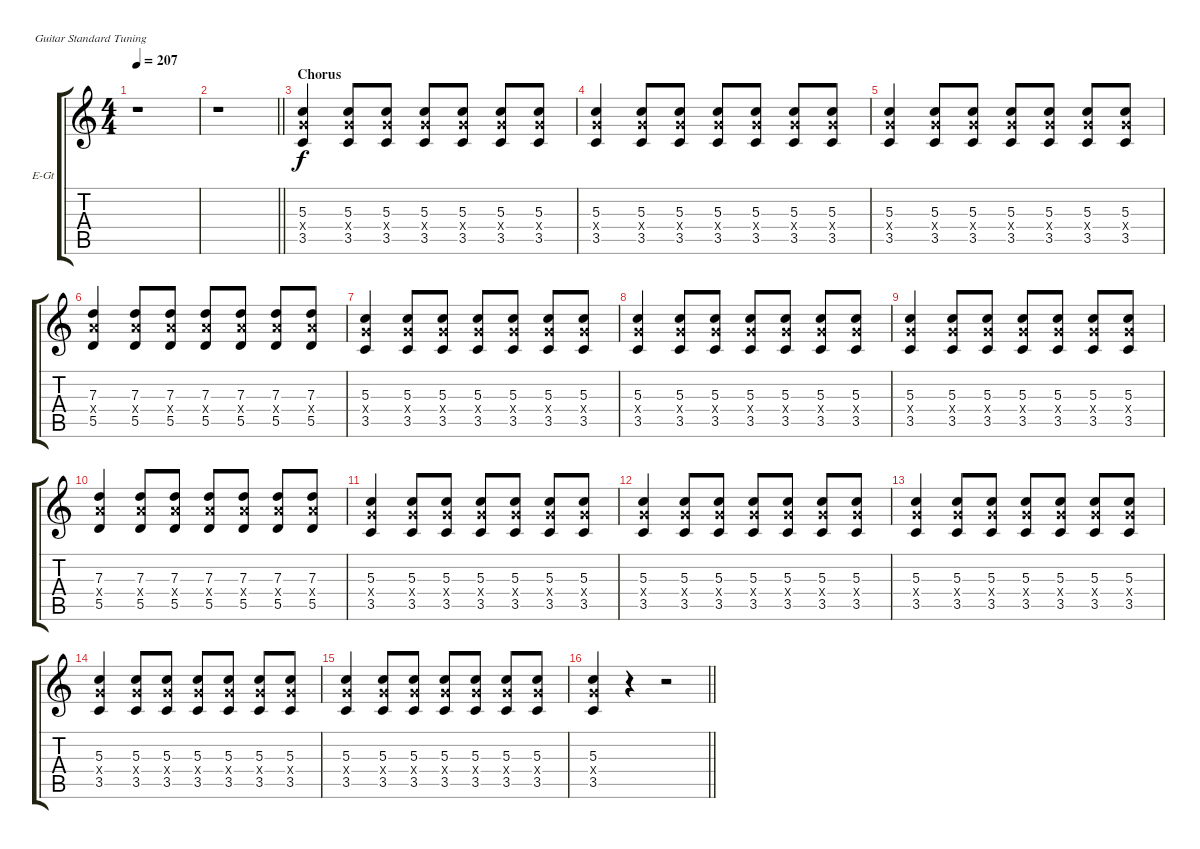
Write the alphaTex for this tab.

\defaultSystemsLayout 4
\bracketExtendMode groupsimilarinstruments
\firstSystemTrackNameOrientation horizontal
\otherSystemsTrackNameOrientation horizontal
\track ("Guitar 4" "E-Gt") {instrument distortionguitar}
\staff {score tabs}
\tuning (E4 B3 G3 D3 A2 E2)
\ts (4 4)
\tempo 207
\clef g2
\ks c
r.1{dy f} |
\barLineRight lightlight
r.1 |
\section ("" "Chorus")
(3.5 5.4{x} 5.3).4 (3.5 5.4{x} 5.3).8 (3.5 5.4{x} 5.3).8 (3.5 5.4{x} 5.3).8 (3.5 5.4{x} 5.3).8 (3.5 5.4{x} 5.3).8 (3.5 5.4{x} 5.3).8 |
(3.5 5.4{x} 5.3).4 (3.5 5.4{x} 5.3).8 (3.5 5.4{x} 5.3).8 (3.5 5.4{x} 5.3).8 (3.5 5.4{x} 5.3).8 (3.5 5.4{x} 5.3).8 (3.5 5.4{x} 5.3).8 |
(3.5 5.4{x} 5.3).4 (3.5 5.4{x} 5.3).8 (3.5 5.4{x} 5.3).8 (3.5 5.4{x} 5.3).8 (3.5 5.4{x} 5.3).8 (3.5 5.4{x} 5.3).8 (3.5 5.4{x} 5.3).8 |
(7.3 7.4{x} 5.5).4 (7.3 7.4{x} 5.5).8 (7.3 7.4{x} 5.5).8 (7.3 7.4{x} 5.5).8 (7.3 7.4{x} 5.5).8 (7.3 7.4{x} 5.5).8 (7.3 7.4{x} 5.5).8 |
(3.5 5.4{x} 5.3).4 (3.5 5.4{x} 5.3).8 (3.5 5.4{x} 5.3).8 (3.5 5.4{x} 5.3).8 (3.5 5.4{x} 5.3).8 (3.5 5.4{x} 5.3).8 (3.5 5.4{x} 5.3).8 |
(3.5 5.4{x} 5.3).4 (3.5 5.4{x} 5.3).8 (3.5 5.4{x} 5.3).8 (3.5 5.4{x} 5.3).8 (3.5 5.4{x} 5.3).8 (3.5 5.4{x} 5.3).8 (3.5 5.4{x} 5.3).8 |
(3.5 5.4{x} 5.3).4 (3.5 5.4{x} 5.3).8 (3.5 5.4{x} 5.3).8 (3.5 5.4{x} 5.3).8 (3.5 5.4{x} 5.3).8 (3.5 5.4{x} 5.3).8 (3.5 5.4{x} 5.3).8 |
(7.3 7.4{x} 5.5).4 (7.3 7.4{x} 5.5).8 (7.3 7.4{x} 5.5).8 (7.3 7.4{x} 5.5).8 (7.3 7.4{x} 5.5).8 (7.3 7.4{x} 5.5).8 (7.3 7.4{x} 5.5).8 |
(3.5 5.4{x} 5.3).4 (3.5 5.4{x} 5.3).8 (3.5 5.4{x} 5.3).8 (3.5 5.4{x} 5.3).8 (3.5 5.4{x} 5.3).8 (3.5 5.4{x} 5.3).8 (3.5 5.4{x} 5.3).8 |
(3.5 5.4{x} 5.3).4 (3.5 5.4{x} 5.3).8 (3.5 5.4{x} 5.3).8 (3.5 5.4{x} 5.3).8 (3.5 5.4{x} 5.3).8 (3.5 5.4{x} 5.3).8 (3.5 5.4{x} 5.3).8 |
(3.5 5.4{x} 5.3).4 (3.5 5.4{x} 5.3).8 (3.5 5.4{x} 5.3).8 (3.5 5.4{x} 5.3).8 (3.5 5.4{x} 5.3).8 (3.5 5.4{x} 5.3).8 (3.5 5.4{x} 5.3).8 |
(3.5 5.4{x} 5.3).4 (3.5 5.4{x} 5.3).8 (3.5 5.4{x} 5.3).8 (3.5 5.4{x} 5.3).8 (3.5 5.4{x} 5.3).8 (3.5 5.4{x} 5.3).8 (3.5 5.4{x} 5.3).8 |
(3.5 5.4{x} 5.3).4 (3.5 5.4{x} 5.3).8 (3.5 5.4{x} 5.3).8 (3.5 5.4{x} 5.3).8 (3.5 5.4{x} 5.3).8 (3.5 5.4{x} 5.3).8 (3.5 5.4{x} 5.3).8 |
\barLineRight lightlight
(3.5 5.4{x} 5.3).4 r.4 r.2
